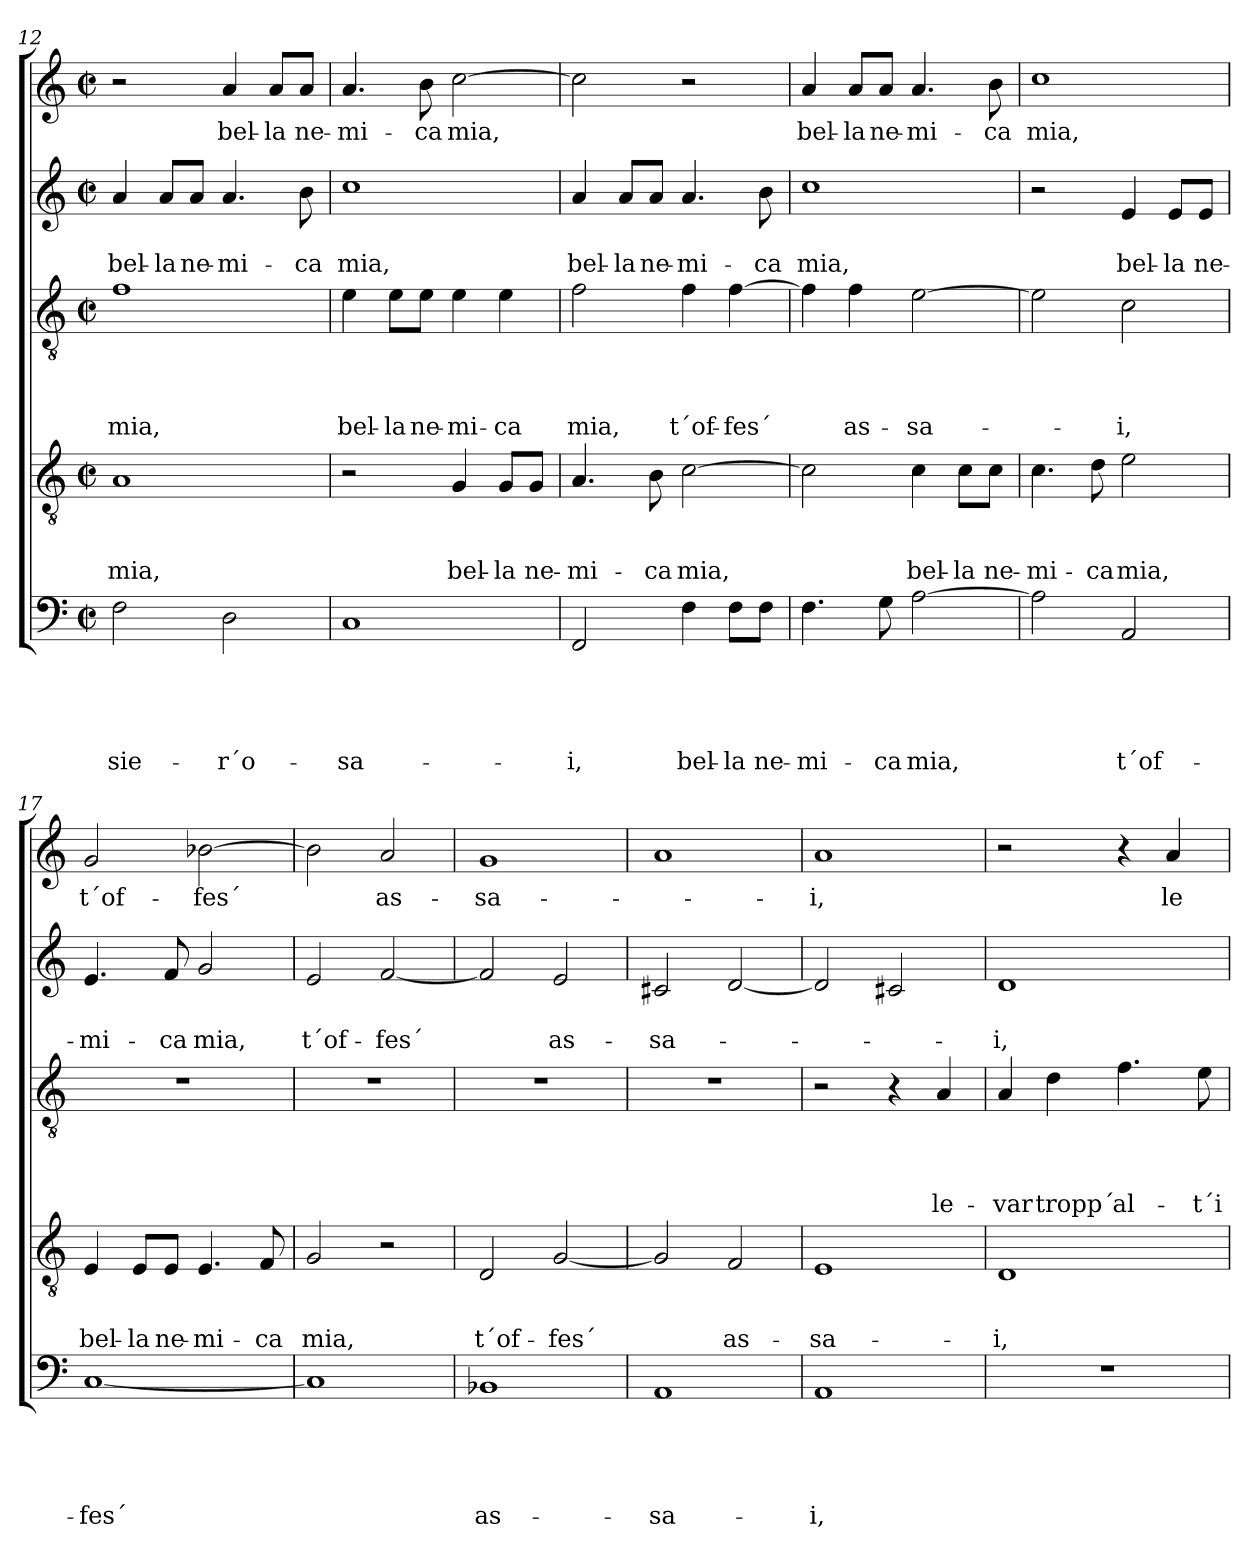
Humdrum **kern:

**kern	**text	**text	**text	**text	**text	**kern	**text	**text	**text	**kern	**text	**text	**text	**text	**kern	**text	**text	**kern	**text
*part5	*part5	*part5	*part5	*part5	*part5	*part4	*part4	*part4	*part4	*part3	*part3	*part3	*part3	*part3	*part2	*part2	*part2	*part1	*part1
*staff5	*staff5	*staff5	*staff5	*staff5	*staff5	*staff4	*staff4	*staff4	*staff4	*staff3	*staff3	*staff3	*staff3	*staff3	*staff2	*staff2	*staff2	*staff1	*staff1
*clefF4	*	*	*	*	*	*clefGv2	*	*	*	*clefGv2	*	*	*	*	*clefG2	*	*	*clefG2	*
*k[]	*	*	*	*	*	*k[]	*	*	*	*k[]	*	*	*	*	*k[]	*	*	*k[]	*
*C:	*	*	*	*	*	*C:	*	*	*	*C:	*	*	*	*	*C:	*	*	*C:	*
*M2/2	*	*	*	*	*	*M2/2	*	*	*	*M2/2	*	*	*	*	*M2/2	*	*	*M2/2	*
*met(c|)	*	*	*	*	*	*met(c|)	*	*	*	*met(c|)	*	*	*	*	*met(c|)	*	*	*met(c|)	*
=12	=12	=12	=12	=12	=12	=12	=12	=12	=12	=12	=12	=12	=12	=12	=12	=12	=12	=12	=12
2F\	.	.	.	.	-sie-	1A	.	.	mia,	1f	.	.	.	mia,	4a/	.	bel-	2r	.
.	.	.	.	.	.	.	.	.	.	.	.	.	.	.	8a/L	.	-la	.	.
.	.	.	.	.	.	.	.	.	.	.	.	.	.	.	8a/J	.	ne-	.	.
2D\	.	.	.	.	-r´o-	.	.	.	.	.	.	.	.	.	4.a/	.	-mi-	4a/	bel-
.	.	.	.	.	.	.	.	.	.	.	.	.	.	.	.	.	.	8a/L	-la
.	.	.	.	.	.	.	.	.	.	.	.	.	.	.	8b\	.	-ca	8a/J	ne-
!!LO:LB:g=z
=13	=13	=13	=13	=13	=13	=13	=13	=13	=13	=13	=13	=13	=13	=13	=13	=13	=13	=13	=13
1C	.	.	.	.	-sa-	2r	.	.	.	4e\	.	.	.	bel-	1cc	.	mia,	4.a/	-mi-
.	.	.	.	.	.	.	.	.	.	8e\L	.	.	.	-la	.	.	.	.	.
.	.	.	.	.	.	.	.	.	.	8e\J	.	.	.	ne-	.	.	.	8b\	-ca
.	.	.	.	.	.	4G/	.	.	bel-	4e\	.	.	.	-mi-	.	.	.	[2cc\	mia,
.	.	.	.	.	.	8G/L	.	.	-la	4e\	.	.	.	-ca	.	.	.	.	.
.	.	.	.	.	.	8G/J	.	.	ne-	.	.	.	.	.	.	.	.	.	.
=14	=14	=14	=14	=14	=14	=14	=14	=14	=14	=14	=14	=14	=14	=14	=14	=14	=14	=14	=14
2FF/	.	.	.	.	-i,	4.A/	.	.	-mi-	2f\	.	.	.	mia,	4a/	.	bel-	2cc\]	.
.	.	.	.	.	.	.	.	.	.	.	.	.	.	.	8a/L	.	-la	.	.
.	.	.	.	.	.	8B\	.	.	-ca	.	.	.	.	.	8a/J	.	ne-	.	.
4F\	.	.	.	.	bel-	[2c\	.	.	mia,	4f\	.	.	.	t´of-	4.a/	.	-mi-	2r	.
8F\L	.	.	.	.	-la	.	.	.	.	[4f\	.	.	.	-fes´	.	.	.	.	.
8F\J	.	.	.	.	ne-	.	.	.	.	.	.	.	.	.	8b\	.	-ca	.	.
=15	=15	=15	=15	=15	=15	=15	=15	=15	=15	=15	=15	=15	=15	=15	=15	=15	=15	=15	=15
4.F\	.	.	.	.	-mi-	2c\]	.	.	.	4f\]	.	.	.	.	1cc	.	mia,	4a/	bel-
.	.	.	.	.	.	.	.	.	.	4f\	.	.	.	as-	.	.	.	8a/L	-la
8G\	.	.	.	.	-ca	.	.	.	.	.	.	.	.	.	.	.	.	8a/J	ne-
[2A\	.	.	.	.	mia,	4c\	.	.	bel-	[2e\	.	.	.	-sa-	.	.	.	4.a/	-mi-
.	.	.	.	.	.	8c\L	.	.	-la	.	.	.	.	.	.	.	.	.	.
.	.	.	.	.	.	8c\J	.	.	ne-	.	.	.	.	.	.	.	.	8b\	-ca
=16	=16	=16	=16	=16	=16	=16	=16	=16	=16	=16	=16	=16	=16	=16	=16	=16	=16	=16	=16
2A\]	.	.	.	.	.	4.c\	.	.	-mi-	2e\]	.	.	.	.	2r	.	.	1cc	mia,
.	.	.	.	.	.	8d\	.	.	-ca	.	.	.	.	.	.	.	.	.	.
2AA/	.	.	.	.	t´of-	2e\	.	.	mia,	2c\	.	.	.	-i,	4e/	.	bel-	.	.
.	.	.	.	.	.	.	.	.	.	.	.	.	.	.	8e/L	.	-la	.	.
.	.	.	.	.	.	.	.	.	.	.	.	.	.	.	8e/J	.	ne-	.	.
=17	=17	=17	=17	=17	=17	=17	=17	=17	=17	=17	=17	=17	=17	=17	=17	=17	=17	=17	=17
[1C	.	.	.	.	-fes´	4E/	.	.	bel-	1r	.	.	.	.	4.e/	.	-mi-	2g/	t´of-
.	.	.	.	.	.	8E/L	.	.	-la	.	.	.	.	.	.	.	.	.	.
.	.	.	.	.	.	8E/J	.	.	ne-	.	.	.	.	.	8f/	.	-ca	.	.
.	.	.	.	.	.	4.E/	.	.	-mi-	.	.	.	.	.	2g/	.	mia,	[2b-X\	-fes´
.	.	.	.	.	.	8F/	.	.	-ca	.	.	.	.	.	.	.	.	.	.
=18	=18	=18	=18	=18	=18	=18	=18	=18	=18	=18	=18	=18	=18	=18	=18	=18	=18	=18	=18
1C]	.	.	.	.	.	2G/	.	.	mia,	1r	.	.	.	.	2e/	.	t´of-	2b-\]	.
.	.	.	.	.	.	2r	.	.	.	.	.	.	.	.	[2f/	.	-fes´	2a/	as-
!!LO:LB:g=z
=19	=19	=19	=19	=19	=19	=19	=19	=19	=19	=19	=19	=19	=19	=19	=19	=19	=19	=19	=19
1BB-X	.	.	.	.	as-	2D/	.	.	t´of-	1r	.	.	.	.	2f/]	.	.	1g	-sa-
.	.	.	.	.	.	[2G/	.	.	-fes´	.	.	.	.	.	2e/	.	as-	.	.
=20	=20	=20	=20	=20	=20	=20	=20	=20	=20	=20	=20	=20	=20	=20	=20	=20	=20	=20	=20
1AA	.	.	.	.	-sa-	2G/]	.	.	.	1r	.	.	.	.	2c#X/	.	-sa-	1a	.
.	.	.	.	.	.	2F/	.	.	as-	.	.	.	.	.	[2d/	.	.	.	.
=21	=21	=21	=21	=21	=21	=21	=21	=21	=21	=21	=21	=21	=21	=21	=21	=21	=21	=21	=21
1AA	.	.	.	.	-i,	1E	.	.	-sa-	2r	.	.	.	.	2d/]	.	.	1a	-i,
.	.	.	.	.	.	.	.	.	.	4r	.	.	.	.	2c#X/	.	.	.	.
.	.	.	.	.	.	.	.	.	.	4A/	.	.	.	le-	.	.	.	.	.
=22	=22	=22	=22	=22	=22	=22	=22	=22	=22	=22	=22	=22	=22	=22	=22	=22	=22	=22	=22
1r	.	.	.	.	.	1D	.	.	-i,	4A/	.	.	.	-var	1d	.	-i,	2r	.
.	.	.	.	.	.	.	.	.	.	4d\	.	.	.	tropp´	.	.	.	.	.
.	.	.	.	.	.	.	.	.	.	4.f\	.	.	.	al-	.	.	.	4r	.
.	.	.	.	.	.	.	.	.	.	.	.	.	.	.	.	.	.	4a/	le-
.	.	.	.	.	.	.	.	.	.	8e\	.	.	.	-t´i	.	.	.	.	.
=	=	=	=	=	=	=	=	=	=	=	=	=	=	=	=	=	=	=	=
*-	*-	*-	*-	*-	*-	*-	*-	*-	*-	*-	*-	*-	*-	*-	*-	*-	*-	*-	*-
